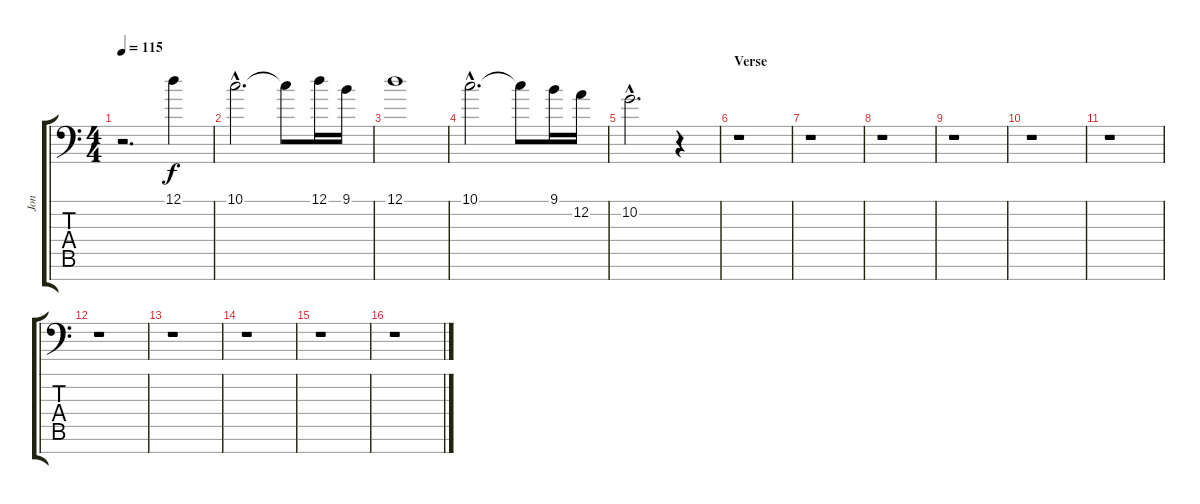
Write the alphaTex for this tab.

\track ("Jon" "Jon") {instrument bagpipe}
\staff {score tabs}
\tuning (D4 A3 F3 C3 G2 D2 A1) {hide}
\ts (4 4)
\tempo 115
\clef f4
\ks c
r.2{d dy f volume 12} 12.1.4 |
10.1{hac}.2{d} 10.1{t}.8 12.1.16 9.1.16 |
12.1.1 |
10.1{hac}.2{d} 10.1{t}.8 9.1.16 12.2.16 |
10.2{hac}.2{d} r.4 |
\section ("" "Verse")
r.1 |
r.1 |
r.1 |
r.1 |
r.1 |
r.1 |
r.1 |
r.1 |
r.1 |
r.1 |
r.1
